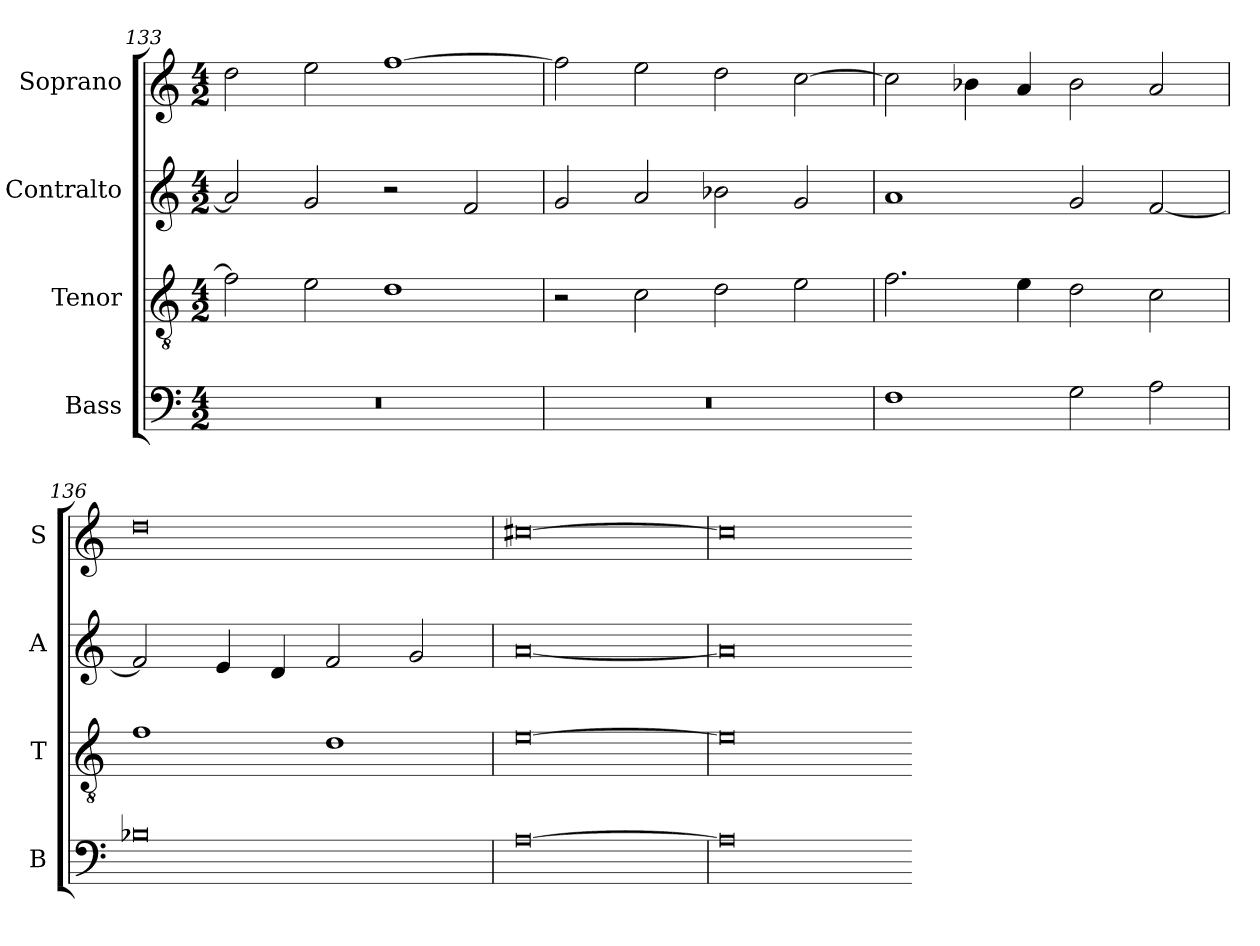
**kern	**kern	**kern	**kern
*part4	*part3	*part2	*part1
*staff4	*staff3	*staff2	*staff1
*I"Bass	*I"Tenor	*I"Contralto	*I"Soprano
*I'B	*I'T	*I'A	*I'S
*clefF4	*clefGv2	*clefG2	*clefG2
*k[]	*k[]	*k[]	*k[]
*D:dor	*D:dor	*D:dor	*D:dor
*M4/2	*M4/2	*M4/2	*M4/2
=133	=133	=133	=133
0r	2f]	2a]	2dd
.	2e	2g	2ee
.	1d	2r	[1ff
.	.	2f	.
=134	=134	=134	=134
0r	2r	2g	2ff]
.	2c	2a	2ee
.	2d	2b-X	2dd
.	2e	2g	[2cc
=135	=135	=135	=135
1F	2.f	1a	2cc]
.	.	.	4b-X
.	4e	.	4a
2G	2d	2g	2b-
2A	2c	[2f	2a
=136	=136	=136	=136
0B-X	1f	2f]	0dd
.	.	4e	.
.	.	4d	.
.	1d	2f	.
.	.	2g	.
=137	=137	=137	=137
[0A	[0e	[0a	[0cc#X
=138	=138	=138	=138
0A]	0e]	0a]	0cc#]
=-	=-	=-	=-
*-	*-	*-	*-
